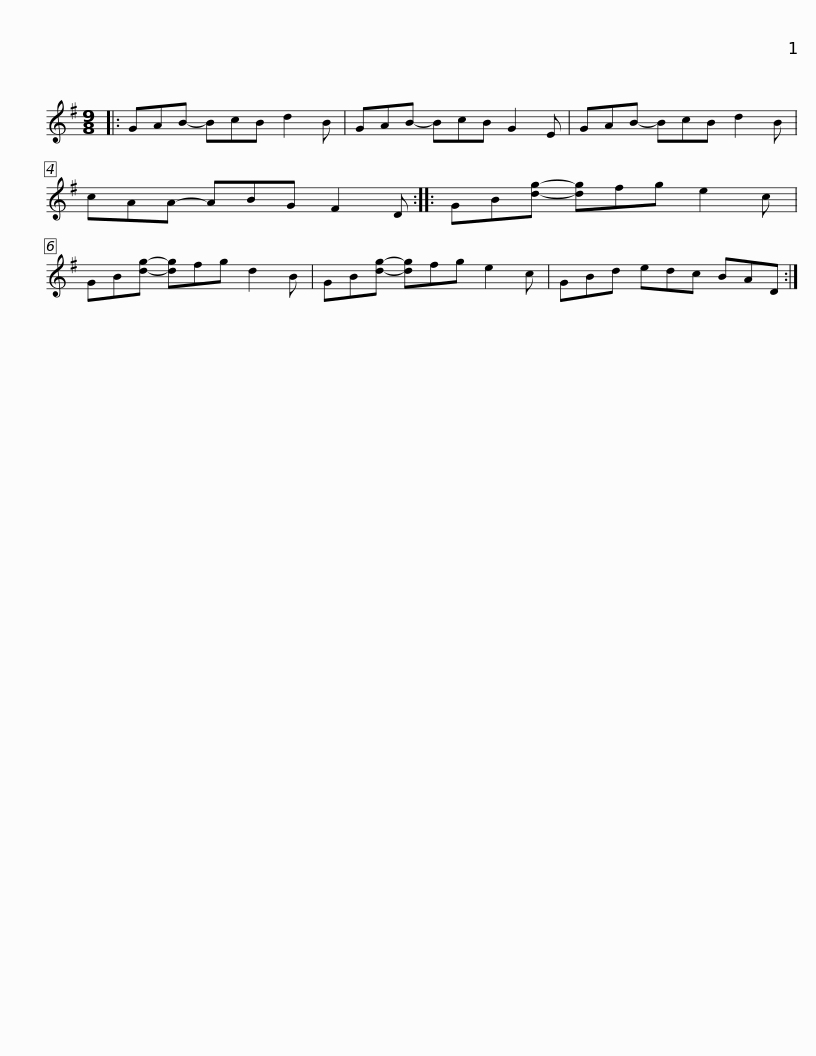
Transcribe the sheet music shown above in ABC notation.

X:1
L:1/8
M:9/8
I:linebreak $
K:G
V:1 treble
V:1
|: GAB- BcB d2 B | GAB- BcB G2 E | GAB- BcB d2 B | cAA- ABG F2 D ::$ GB[dg]- [dg]fg e2 c | %5
 GB[dg]- [dg]fg d2 B | GB[dg]- [dg]fg e2 c | GBd edc BAD :| %8
